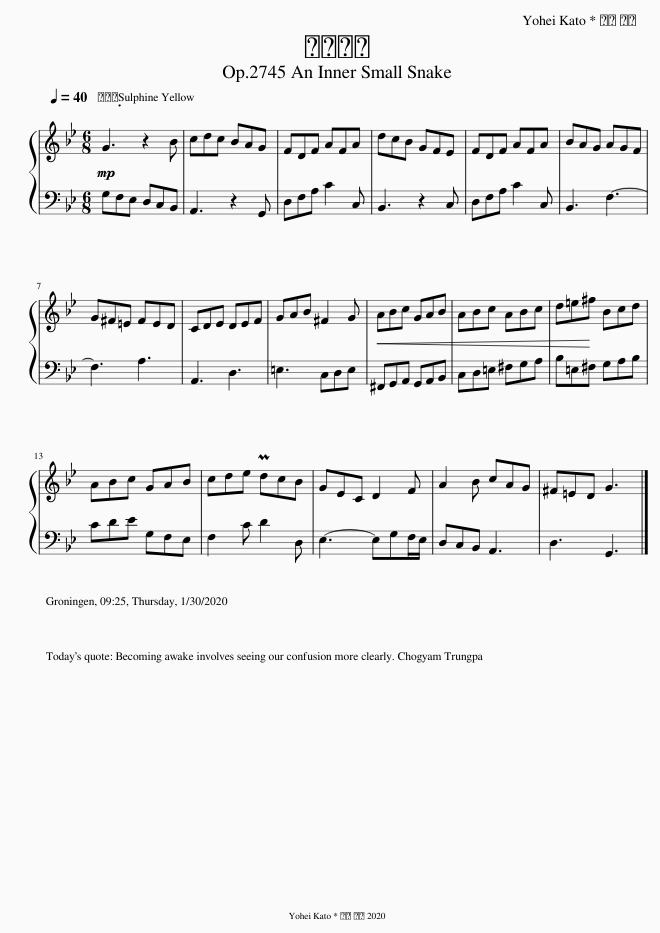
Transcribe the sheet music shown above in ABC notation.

X:1
%%score { 1 | 2 }
L:1/8
Q:1/4=40
M:6/8
I:linebreak $
K:Bb
V:1 treble
V:2 bass
V:1
!mp! G3 z2 B | cdc BAG | FDF AFA | dcB GFE | FDF AFA | %5
 BAG AGF |$ G^F=E FED | CDE DEF | GAB ^F2 G |!<(! ABc GAB!<)! | %10
 ABc ABc | d=e^f Bcd |$ ABc GAB | cde PdcB | GEC D2 F | %15
 A2 B cAG | ^F=ED G3 |] %17
V:2
 G,F,E, D,C,B,, | A,,3 z2 G,, | D,F,A, C2 C, | B,,3 z2 C, | D,F,A, C2 C, | %5
 B,,3 F,3- |$ F,3 A,3 | A,,3 D,3 | =E,3 C,D,E, | ^F,,G,,A,, G,,A,,B,, | %10
 C,D,=E, ^F,G,A, | B,=E,^F, G,A,B, |$ CDE G,F,E, | F,2 C D2 D, | E,3- E,G,F,/E,/ | %15
 D,C,B,, A,,3 | D,3 G,,3 |] %17
